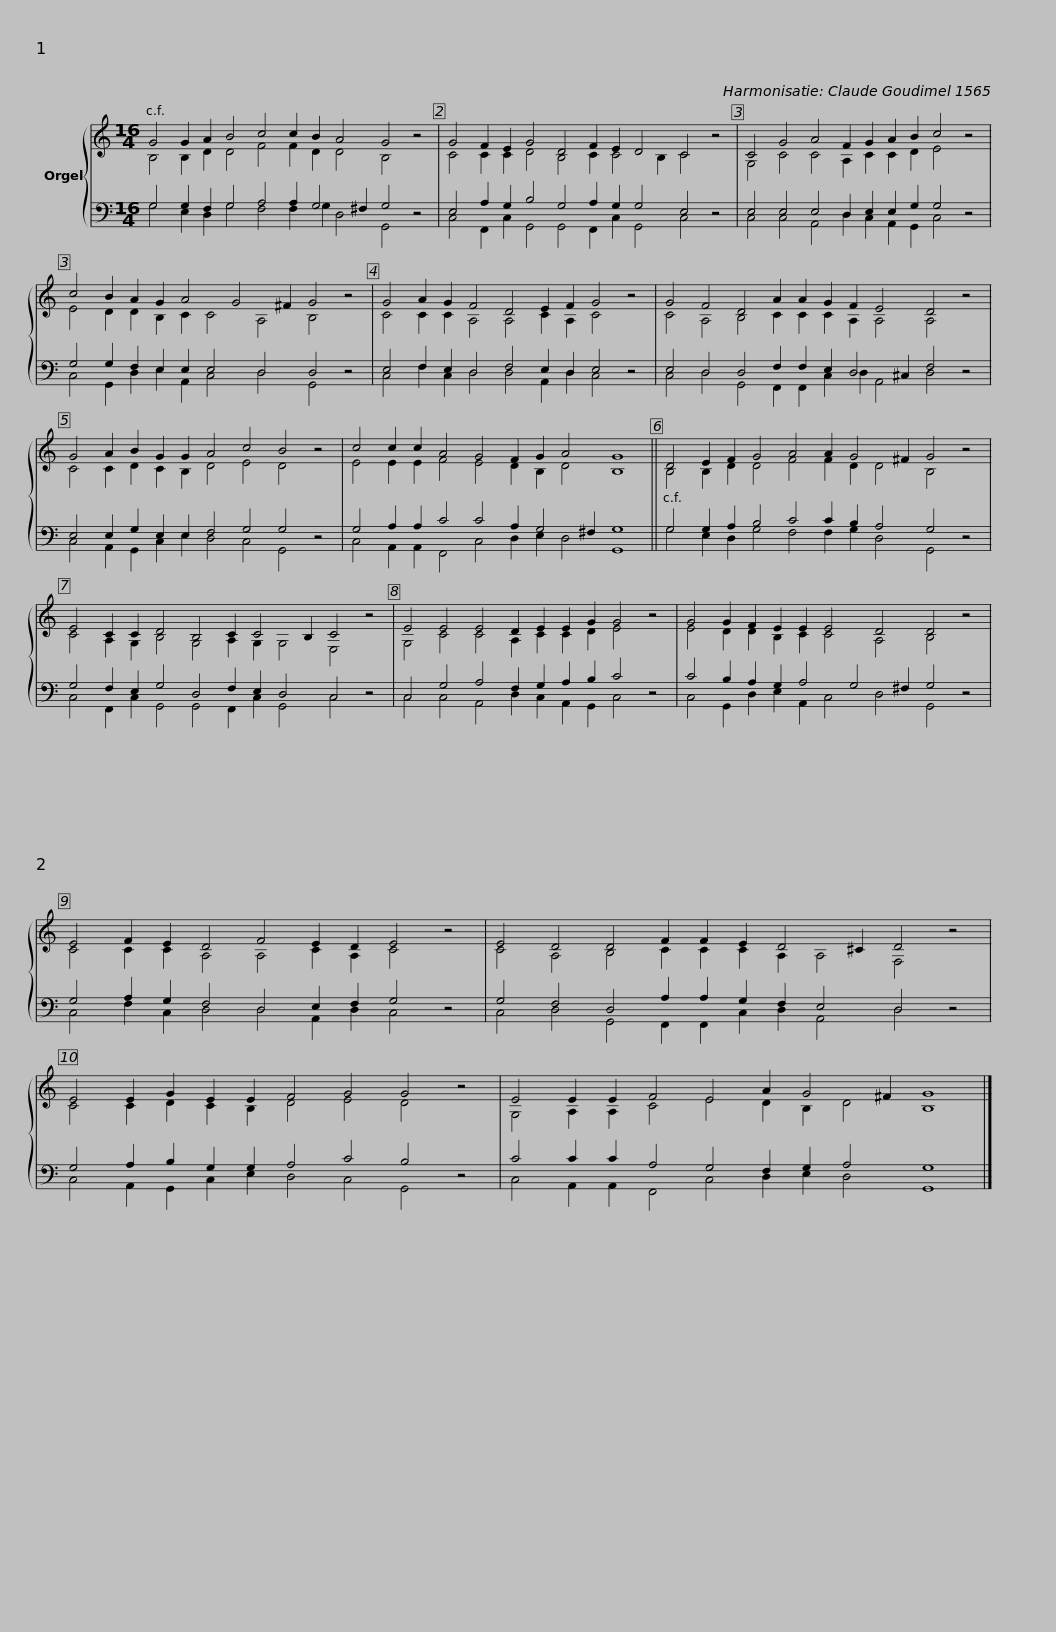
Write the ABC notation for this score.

X:1
%%score { ( 1 2 ) | ( 3 4 ) }
L:1/8
M:16/4
I:linebreak $
K:C
V:1 treble
V:2 treble
V:3 bass
V:4 bass
V:1
 G4 G2 A2 B4 c4 c2 B2 A4 G4 z4 |$ G4 F2 E2 G4 D4 F2 E2 D4 C4 z4 |$ C4 G4 A4 F2 G2 A2 B2 c4 z4 |$ c4 B2 A2 G2 A4 G4 ^F2 G4 z4 |$ G4 A2 G2 F4 D4 E2 F2 G4 z4 |$ %5
 G4 F4 D4 A2 A2 G2 F2 E4 D4 z4 |$ G4 A2 B2 G2 G2 A4 c4 B4 z4 |$ c4 c2 c2 A4 G4 F2 G2 A4 G8 ||$ D4 E2 F2 G4 A4 A2 G4 ^F2 G4 z4 |$ E4 C2 C2 D4 B,4 C2 C4 B,2 C4 z4 |$ %10
 E4 E4 E4 D2 E2 E2 G2 G4 z4 |$ G4 G2 F2 E2 E2 E4 D4 D4 z4 |$ E4 F2 E2 D4 F4 E2 D2 E4 z4 |$ E4 D4 D4 F2 F2 E2 D4 ^C2 D4 z4 |$ E4 E2 G2 E2 E2 F4 G4 G4 z4 | %15
 E4 E2 E2 F4 E4 A2 G4 ^F2 G8 |] %16
V:2
 B,4 B,2 D2 D4 F4 F2 D2 D4 B,4 x4 |$ C4 C2 C2 D4 B,4 C2 C4 B,2 C4 x4 |$ G,4 C4 C4 A,2 C2 C2 D2 E4 x4 |$ E4 D2 D2 B,2 C2 C4 A,4 B,4 x4 |$ C4 C2 C2 A,4 A,4 C2 A,2 C4 x4 |$ %5
 C4 A,4 B,4 C2 C2 C2 A,2 A,4 A,4 x4 |$ C4 C2 D2 C2 B,2 D4 E4 D4 x4 |$ E4 E2 E2 F4 E4 D2 B,2 D4 B,8 ||$ B,4 B,2 D2 D4 F4 F2 D2 D4 B,4 x4 |$ C4 A,2 G,2 B,4 G,4 A,2 G,2 G,4 E,4 x4 |$ %10
 G,4 C4 C4 A,2 C2 C2 D2 E4 x4 |$ E4 D2 D2 B,2 C2 C4 A,4 B,4 x4 |$ C4 C2 C2 A,4 A,4 C2 A,2 C4 x4 |$ C4 A,4 B,4 C2 C2 C2 A,2 A,4 F,4 x4 |$ C4 C2 D2 C2 B,2 D4 E4 D4 x4 | %15
 G,4 A,2 A,2 C4 E4 D2 B,2 D4 B,8 |] %16
V:3
 G,4 G,2 F,2 G,4 A,4 A,2 G,4 ^F,2 G,4 z4 |$ E,4 A,2 G,2 B,4 G,4 A,2 G,2 G,4 E,4 z4 |$ E,4 E,4 E,4 D,2 E,2 E,2 G,2 G,4 z4 |$ G,4 G,2 F,2 E,2 E,2 E,4 D,4 D,4 z4 |$ E,4 F,2 E,2 D,4 F,4 E,2 D,2 E,4 z4 |$ %5
 E,4 D,4 D,4 F,2 F,2 E,2 D,4 ^C,2 F,4 z4 |$ E,4 E,2 G,2 E,2 E,2 F,4 G,4 G,4 z4 |$ G,4 A,2 A,2 C4 C4 A,2 G,4 ^F,2 G,8 ||$ G,4 G,2 A,2 B,4 C4 C2 B,2 A,4 G,4 z4 |$ G,4 F,2 E,2 G,4 D,4 F,2 E,2 D,4 C,4 z4 |$ %10
 C,4 G,4 A,4 F,2 G,2 A,2 B,2 C4 z4 |$ C4 B,2 A,2 G,2 A,4 G,4 ^F,2 G,4 z4 |$ G,4 A,2 G,2 F,4 D,4 E,2 F,2 G,4 z4 |$ G,4 F,4 D,4 A,2 A,2 G,2 F,2 E,4 D,4 z4 |$ G,4 A,2 B,2 G,2 G,2 A,4 C4 B,4 z4 | %15
 C4 C2 C2 A,4 G,4 F,2 G,2 A,4 G,8 |] %16
V:4
 G,4 E,2 D,2 G,4 F,4 F,2 G,2 D,4 G,,4 x4 |$ C,4 F,,2 C,2 G,,4 G,,4 F,,2 C,2 G,,4 C,4 x4 |$ C,4 C,4 A,,4 D,2 C,2 A,,2 G,,2 C,4 x4 |$ C,4 G,,2 D,2 E,2 A,,2 C,4 D,4 G,,4 x4 |$ C,4 F,2 C,2 D,4 D,4 A,,2 D,2 C,4 x4 |$ %5
 C,4 D,4 G,,4 F,,2 F,,2 C,2 D,2 A,,4 D,4 x4 |$ C,4 A,,2 G,,2 C,2 E,2 D,4 C,4 G,,4 x4 |$ C,4 A,,2 A,,2 F,,4 C,4 D,2 E,2 D,4 G,,8 ||$ G,4 E,2 D,2 G,4 F,4 F,2 G,2 D,4 G,,4 x4 |$ C,4 F,,2 C,2 G,,4 G,,4 F,,2 C,2 G,,4 C,4 x4 |$ %10
 C,4 C,4 A,,4 D,2 C,2 A,,2 G,,2 C,4 x4 |$ C,4 G,,2 D,2 E,2 A,,2 C,4 D,4 G,,4 x4 |$ C,4 F,2 C,2 D,4 D,4 A,,2 D,2 C,4 x4 |$ C,4 D,4 G,,4 F,,2 F,,2 C,2 D,2 A,,4 D,4 x4 |$ C,4 A,,2 G,,2 C,2 E,2 D,4 C,4 G,,4 x4 | %15
 C,4 A,,2 A,,2 F,,4 C,4 D,2 E,2 D,4 G,,8 |] %16
